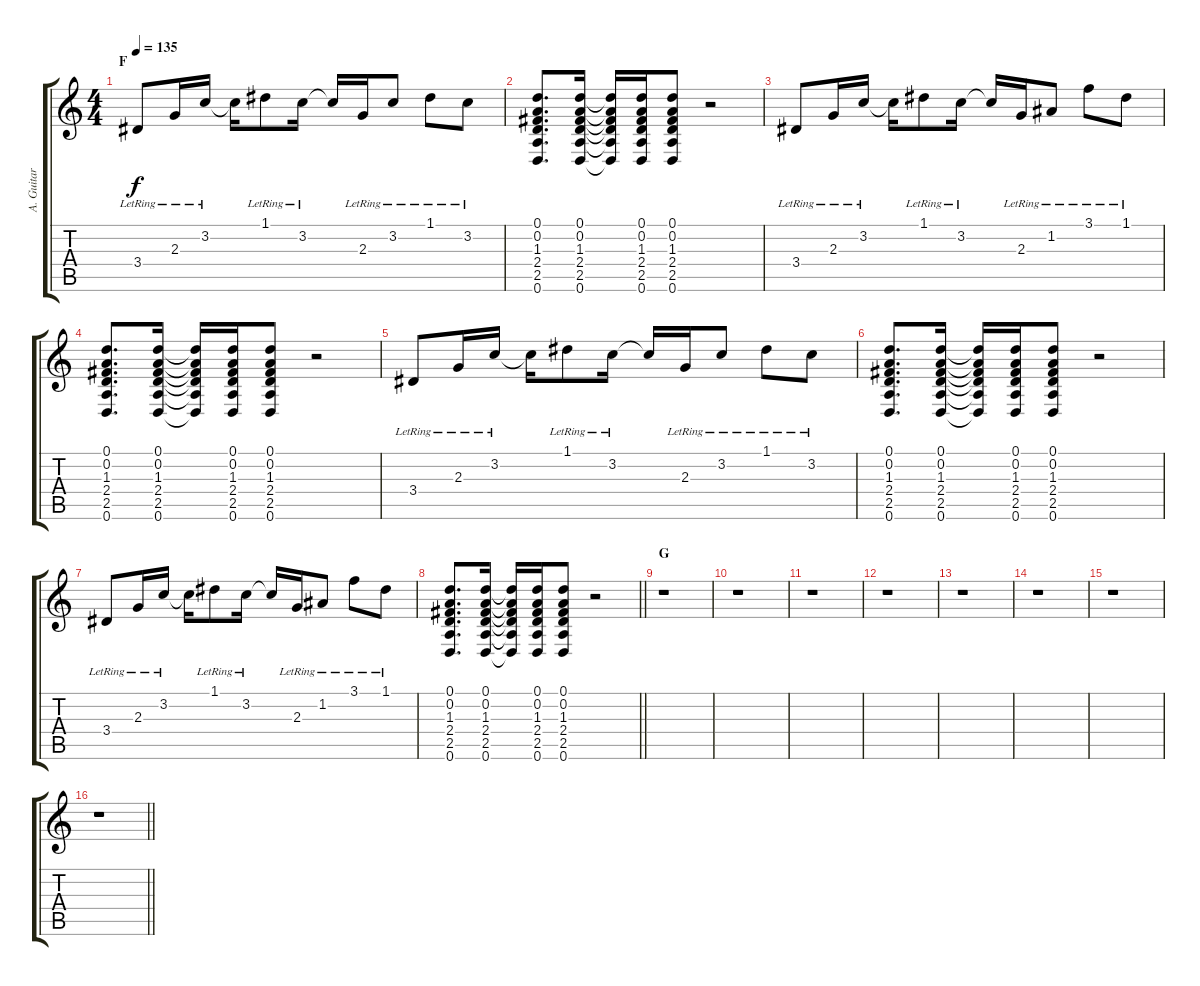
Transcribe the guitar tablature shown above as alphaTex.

\track ("A. Guitar III" "A. Guitar ") {instrument acousticguitarsteel}
\staff {score tabs}
\tuning (D4 A3 F3 C3 G2 D2) {hide}
\ts (4 4)
\section ("" "F")
\tempo 135
\clef g2
\ks c
3.4{lr}.8{dy f} 2.3{lr}.16 3.2{lr}.16 3.2{t}.16 1.1{lr}.8 3.2{lr}.16 3.2{t}.16 2.3{lr}.16 3.2{lr}.8 1.1{lr}.8 3.2{lr}.8 |
(0.1 0.2 1.3 2.4 2.5 0.6).8{d} (0.1 0.2 1.3 2.4 2.5 0.6).16 (0.1{t} 0.2{t} 1.3{t} 2.4{t} 2.5{t} 0.6{t}).16 (0.1 0.2 1.3 2.4 2.5 0.6).16 (0.1 0.2 1.3 2.4 2.5 0.6).8 r.2 |
3.4{lr}.8 2.3{lr}.16 3.2{lr}.16 3.2{t}.16 1.1{lr}.8 3.2{lr}.16 3.2{t}.16 2.3{lr}.16 1.2{lr}.8 3.1{lr}.8 1.1{lr}.8 |
(0.1 0.2 1.3 2.4 2.5 0.6).8{d} (0.1 0.2 1.3 2.4 2.5 0.6).16 (0.1{t} 0.2{t} 1.3{t} 2.4{t} 2.5{t} 0.6{t}).16 (0.1 0.2 1.3 2.4 2.5 0.6).16 (0.1 0.2 1.3 2.4 2.5 0.6).8 r.2 |
3.4{lr}.8 2.3{lr}.16 3.2{lr}.16 3.2{t}.16 1.1{lr}.8 3.2{lr}.16 3.2{t}.16 2.3{lr}.16 3.2{lr}.8 1.1{lr}.8 3.2{lr}.8 |
(0.1 0.2 1.3 2.4 2.5 0.6).8{d} (0.1 0.2 1.3 2.4 2.5 0.6).16 (0.1{t} 0.2{t} 1.3{t} 2.4{t} 2.5{t} 0.6{t}).16 (0.1 0.2 1.3 2.4 2.5 0.6).16 (0.1 0.2 1.3 2.4 2.5 0.6).8 r.2 |
3.4{lr}.8 2.3{lr}.16 3.2{lr}.16 3.2{t}.16 1.1{lr}.8 3.2{lr}.16 3.2{t}.16 2.3{lr}.16 1.2{lr}.8 3.1{lr}.8 1.1{lr}.8 |
\barLineRight lightlight
(0.1 0.2 1.3 2.4 2.5 0.6).8{d} (0.1 0.2 1.3 2.4 2.5 0.6).16 (0.1{t} 0.2{t} 1.3{t} 2.4{t} 2.5{t} 0.6{t}).16 (0.1 0.2 1.3 2.4 2.5 0.6).16 (0.1 0.2 1.3 2.4 2.5 0.6).8 r.2 |
\section ("" "G")
r.1 |
r.1 |
r.1 |
r.1 |
r.1 |
r.1 |
r.1 |
\barLineRight lightlight
r.1
